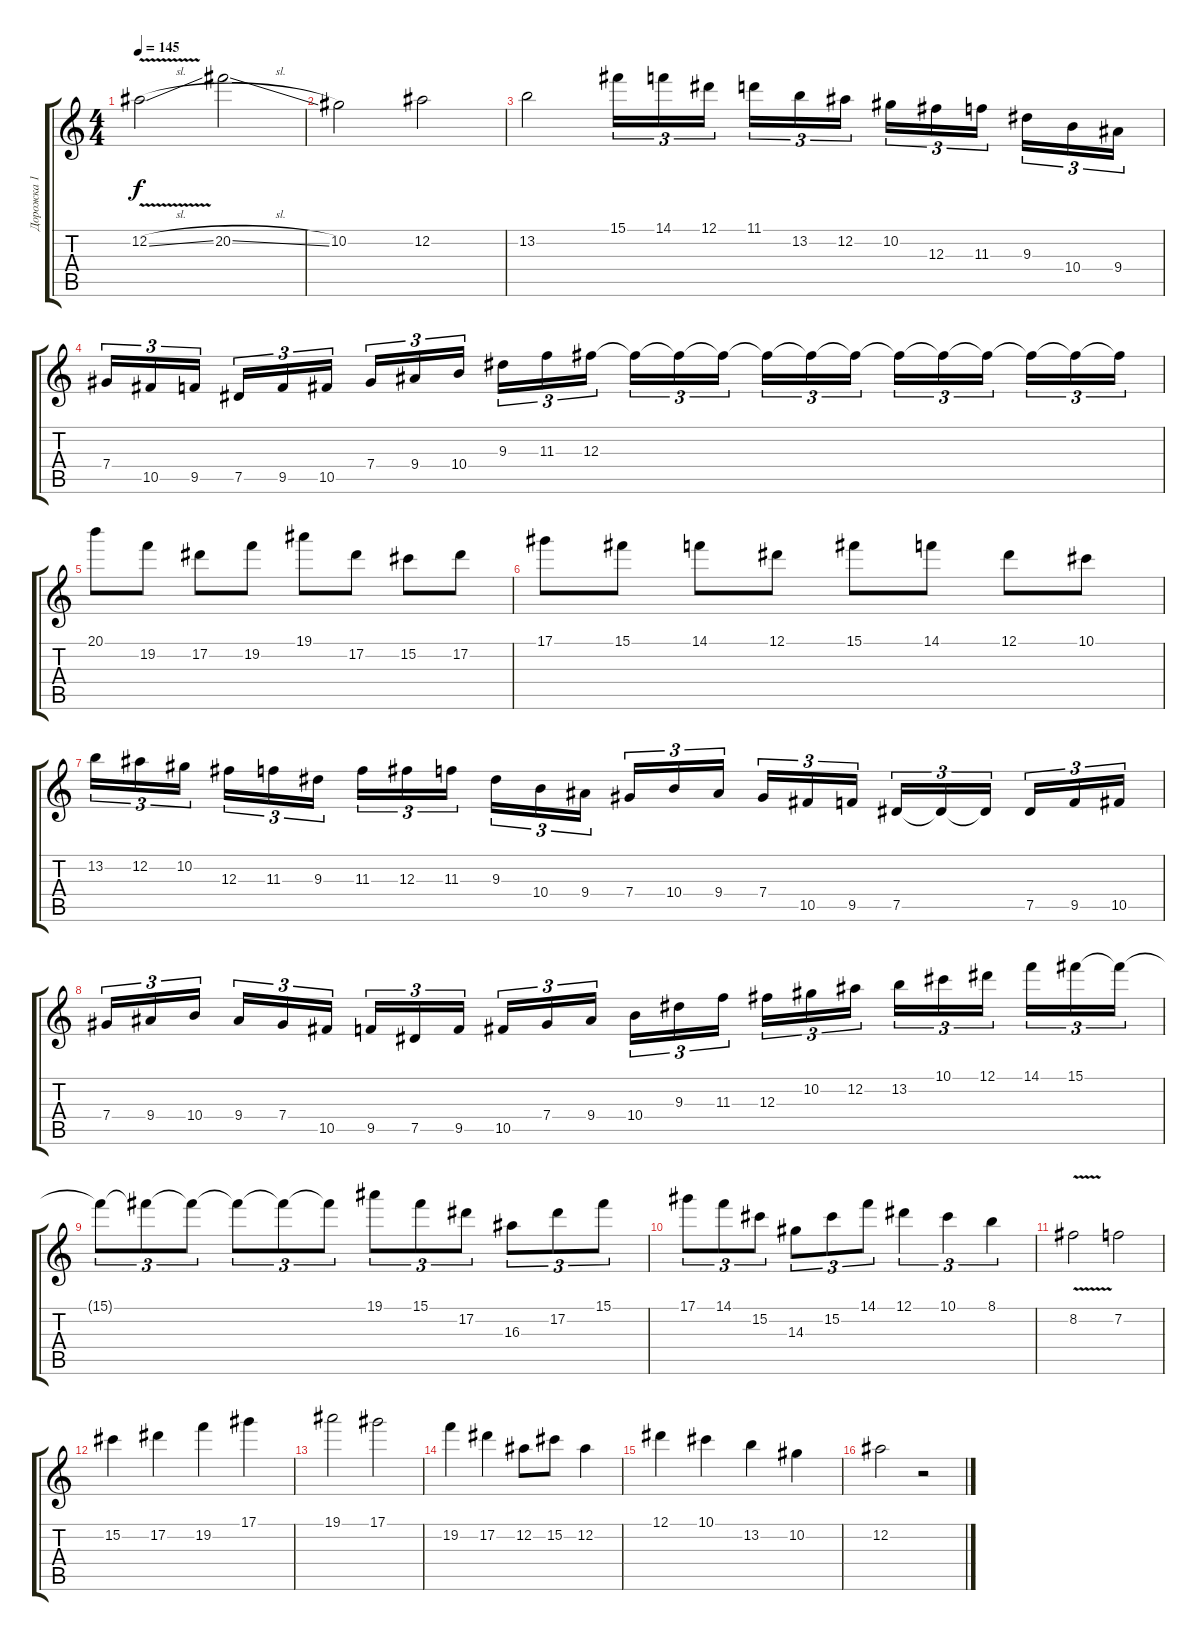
\track ("Дорожка 1" "Дорожка 1") {instrument distortionguitar}
\staff {score tabs}
\tuning (Eb4 Bb3 Gb3 Db3 Ab2 Eb2) {hide}
\ts (4 4)
\tempo 145
\clef g2
\ks c
12.2{v sl}.2{dy f} 20.2{sl}.2 |
10.2.2 12.2.2 |
13.2.2 15.1.16{tu (3 2)} 14.1.16{tu (3 2)} 12.1.16{tu (3 2) beam splitsecondary} 11.1.16{tu (3 2)} 13.2.16{tu (3 2)} 12.2.16{tu (3 2)} 10.2.16{tu (3 2)} 12.3.16{tu (3 2)} 11.3.16{tu (3 2) beam splitsecondary} 9.3.16{tu (3 2)} 10.4.16{tu (3 2)} 9.4.16{tu (3 2)} |
7.4.16{tu (3 2)} 10.5.16{tu (3 2)} 9.5.16{tu (3 2) beam splitsecondary} 7.5.16{tu (3 2)} 9.5.16{tu (3 2)} 10.5.16{tu (3 2)} 7.4.16{tu (3 2)} 9.4.16{tu (3 2)} 10.4.16{tu (3 2) beam splitsecondary} 9.3.16{tu (3 2)} 11.3.16{tu (3 2)} 12.3.16{tu (3 2)} 12.3{t}.16{tu (3 2)} 12.3{t}.16{tu (3 2)} 12.3{t}.16{tu (3 2) beam splitsecondary} 12.3{t}.16{tu (3 2)} 12.3{t}.16{tu (3 2)} 12.3{t}.16{tu (3 2)} 12.3{t}.16{tu (3 2)} 12.3{t}.16{tu (3 2)} 12.3{t}.16{tu (3 2) beam splitsecondary} 12.3{t}.16{tu (3 2)} 12.3{t}.16{tu (3 2)} 12.3{t}.16{tu (3 2)} |
20.1.8 19.2.8 17.2.8 19.2.8 19.1.8 17.2.8 15.2.8 17.2.8 |
17.1.8 15.1.8 14.1.8 12.1.8 15.1.8 14.1.8 12.1.8 10.1.8 |
13.2.16{tu (3 2)} 12.2.16{tu (3 2)} 10.2.16{tu (3 2) beam splitsecondary} 12.3.16{tu (3 2)} 11.3.16{tu (3 2)} 9.3.16{tu (3 2)} 11.3.16{tu (3 2)} 12.3.16{tu (3 2)} 11.3.16{tu (3 2) beam splitsecondary} 9.3.16{tu (3 2)} 10.4.16{tu (3 2)} 9.4.16{tu (3 2)} 7.4.16{tu (3 2)} 10.4.16{tu (3 2)} 9.4.16{tu (3 2) beam splitsecondary} 7.4.16{tu (3 2)} 10.5.16{tu (3 2)} 9.5.16{tu (3 2)} 7.5.16{tu (3 2)} 7.5{t}.16{tu (3 2)} 7.5{t}.16{tu (3 2) beam splitsecondary} 7.5.16{tu (3 2)} 9.5.16{tu (3 2)} 10.5.16{tu (3 2)} |
7.4.16{tu (3 2)} 9.4.16{tu (3 2)} 10.4.16{tu (3 2) beam splitsecondary} 9.4.16{tu (3 2)} 7.4.16{tu (3 2)} 10.5.16{tu (3 2)} 9.5.16{tu (3 2)} 7.5.16{tu (3 2)} 9.5.16{tu (3 2) beam splitsecondary} 10.5.16{tu (3 2)} 7.4.16{tu (3 2)} 9.4.16{tu (3 2)} 10.4.16{tu (3 2)} 9.3.16{tu (3 2)} 11.3.16{tu (3 2) beam splitsecondary} 12.3.16{tu (3 2)} 10.2.16{tu (3 2)} 12.2.16{tu (3 2)} 13.2.16{tu (3 2)} 10.1.16{tu (3 2)} 12.1.16{tu (3 2) beam splitsecondary} 14.1.16{tu (3 2)} 15.1.16{tu (3 2)} 15.1{t}.16{tu (3 2)} |
15.1{t}.8{tu (3 2)} 15.1{t}.8{tu (3 2)} 15.1{t}.8{tu (3 2)} 15.1{t}.8{tu (3 2)} 15.1{t}.8{tu (3 2)} 15.1{t}.8{tu (3 2)} 19.1.8{tu (3 2)} 15.1.8{tu (3 2)} 17.2.8{tu (3 2)} 16.3.8{tu (3 2)} 17.2.8{tu (3 2)} 15.1.8{tu (3 2)} |
17.1.8{tu (3 2)} 14.1.8{tu (3 2)} 15.2.8{tu (3 2)} 14.3.8{tu (3 2)} 15.2.8{tu (3 2)} 14.1.8{tu (3 2)} 12.1.4{tu (3 2)} 10.1.4{tu (3 2)} 8.1.4{tu (3 2)} |
8.2{v}.2 7.2.2 |
15.2.4 17.2.4 19.2.4 17.1.4 |
19.1.2 17.1.2 |
19.2.4 17.2.4 12.2.8 15.2.8 12.2.4 |
12.1.4 10.1.4 13.2.4 10.2.4 |
12.2.2 r.2
